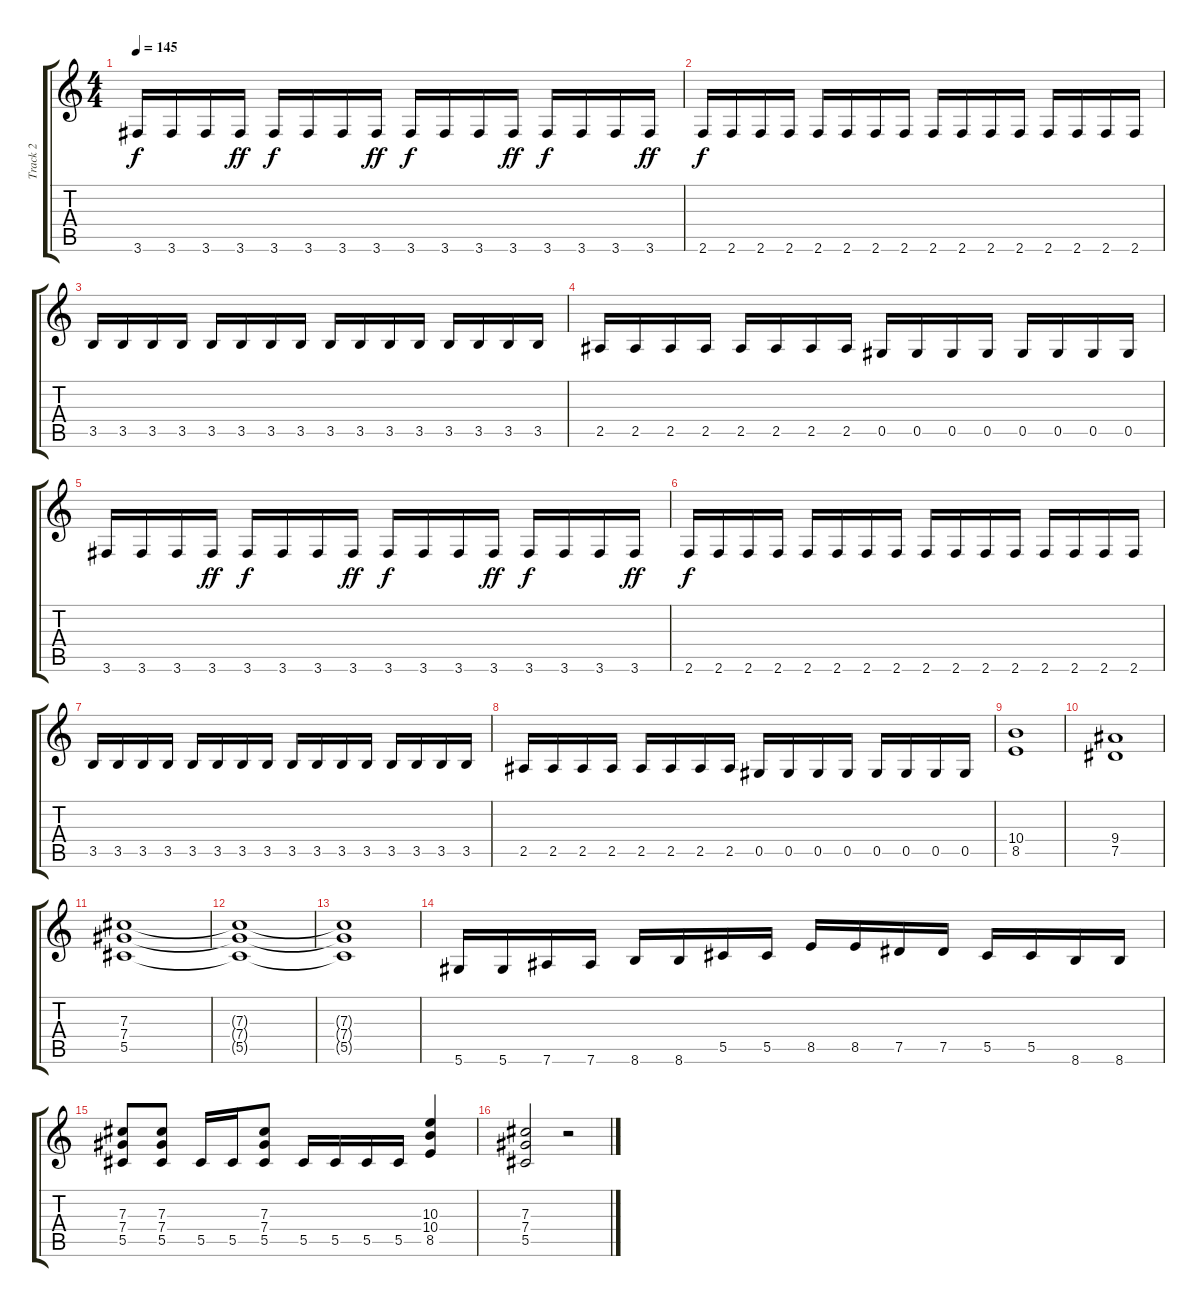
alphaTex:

\track ("Track 2" "Track 2") {instrument distortionguitar}
\staff {score tabs}
\tuning (Eb4 Bb3 Gb3 Db3 Ab2 Eb2) {hide}
\ts (4 4)
\tempo 145
\clef g2
\ks c
3.6.16{dy f} 3.6.16 3.6.16 3.6.16{dy ff} 3.6.16{dy f} 3.6.16 3.6.16 3.6.16{dy ff} 3.6.16{dy f} 3.6.16 3.6.16 3.6.16{dy ff} 3.6.16{dy f} 3.6.16 3.6.16 3.6.16{dy ff} |
2.6.16{dy f} 2.6.16 2.6.16 2.6.16 2.6.16 2.6.16 2.6.16 2.6.16 2.6.16 2.6.16 2.6.16 2.6.16 2.6.16 2.6.16 2.6.16 2.6.16 |
3.5.16 3.5.16 3.5.16 3.5.16 3.5.16 3.5.16 3.5.16 3.5.16 3.5.16 3.5.16 3.5.16 3.5.16 3.5.16 3.5.16 3.5.16 3.5.16 |
2.5.16 2.5.16 2.5.16 2.5.16 2.5.16 2.5.16 2.5.16 2.5.16 0.5.16 0.5.16 0.5.16 0.5.16 0.5.16 0.5.16 0.5.16 0.5.16 |
3.6.16 3.6.16 3.6.16 3.6.16{dy ff} 3.6.16{dy f} 3.6.16 3.6.16 3.6.16{dy ff} 3.6.16{dy f} 3.6.16 3.6.16 3.6.16{dy ff} 3.6.16{dy f} 3.6.16 3.6.16 3.6.16{dy ff} |
2.6.16{dy f} 2.6.16 2.6.16 2.6.16 2.6.16 2.6.16 2.6.16 2.6.16 2.6.16 2.6.16 2.6.16 2.6.16 2.6.16 2.6.16 2.6.16 2.6.16 |
3.5.16 3.5.16 3.5.16 3.5.16 3.5.16 3.5.16 3.5.16 3.5.16 3.5.16 3.5.16 3.5.16 3.5.16 3.5.16 3.5.16 3.5.16 3.5.16 |
2.5.16 2.5.16 2.5.16 2.5.16 2.5.16 2.5.16 2.5.16 2.5.16 0.5.16 0.5.16 0.5.16 0.5.16 0.5.16 0.5.16 0.5.16 0.5.16 |
(10.4 8.5).1 |
(9.4 7.5).1 |
(7.3 7.4 5.5).1 |
(7.3{t} 7.4{t} 5.5{t}).1 |
(7.3{t} 7.4{t} 5.5{t}).1 |
5.6.16 5.6.16 7.6.16 7.6.16 8.6.16 8.6.16 5.5.16 5.5.16 8.5.16 8.5.16 7.5.16 7.5.16 5.5.16 5.5.16 8.6.16 8.6.16 |
(7.3 7.4 5.5).8 (7.3 7.4 5.5).8 5.5.16 5.5.16 (7.3 7.4 5.5).8 5.5.16 5.5.16 5.5.16 5.5.16 (10.3 10.4 8.5).4 |
(7.3 7.4 5.5).2 r.2
